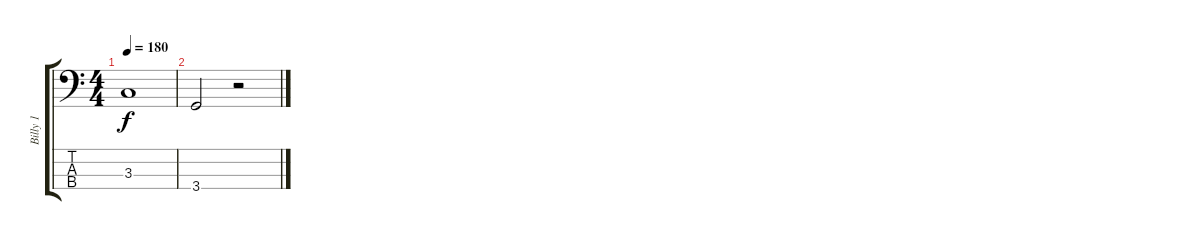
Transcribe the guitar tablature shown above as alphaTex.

\track ("Billy 1" "Billy 1") {instrument electricbassfinger}
\staff {score tabs}
\tuning (G2 D2 A1 E1) {hide}
\ts (4 4)
\tempo 180
\clef f4
\ks c
3.3{t}.1{dy f} |
3.4.2 r.2
